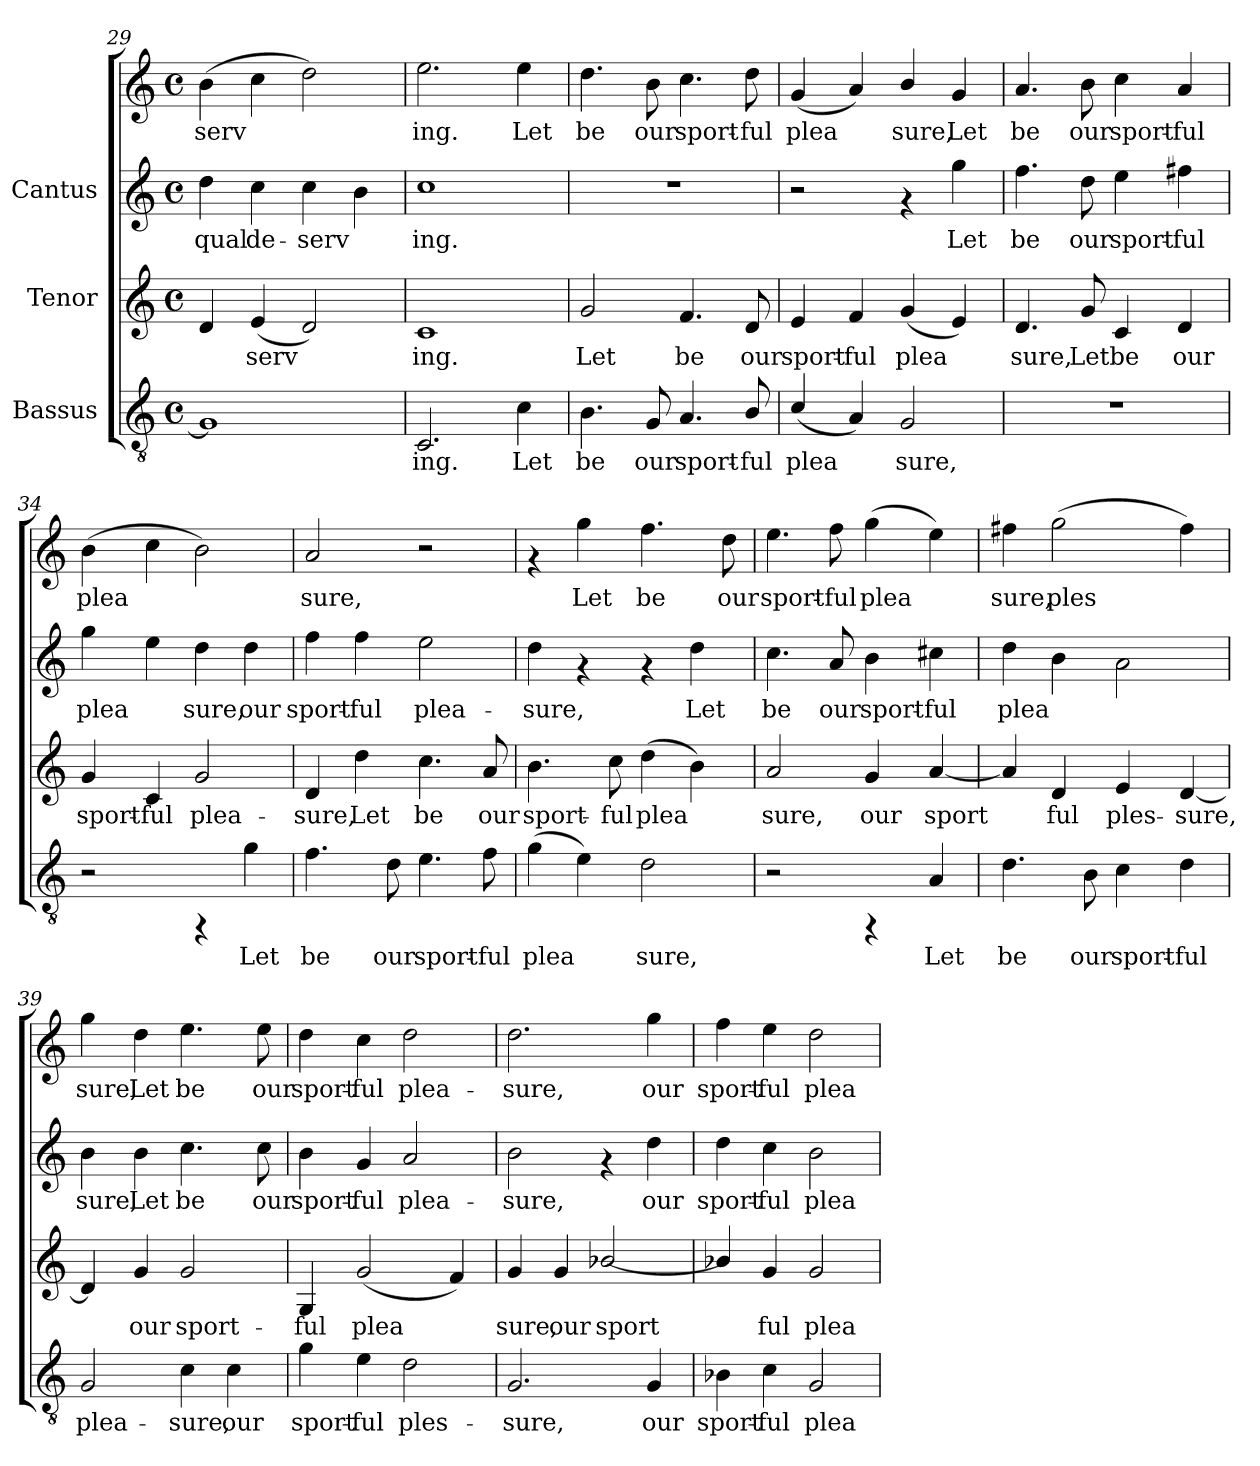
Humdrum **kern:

**kern	**text	**kern	**text	**kern	**text	**kern	**text
*part3	*part3	*part2	*part2	*part1	*part1	*part1	*part1
*staff4	*staff4	*staff3	*staff3	*staff2	*staff2	*staff1	*staff1
*I"Bassus	*	*I"Tenor	*	*I"Cantus	*	*	*
*clefGv2	*	*clefG2	*	*clefG2	*	*clefG2	*
*M4/4	*	*M4/4	*	*M4/4	*	*M4/4	*
*met(c)	*	*met(c)	*	*met(c)	*	*met(c)	*
=29	=29	=29	=29	=29	=29	=29	=29
!	!	!	!LO:LY:b:cj	!	!LO:LY:b:cj	!	!LO:LY:b:cj
1G]	.	4d/	-	4dd\	-qual	(>4b\	-serv-
!	!	!	!LO:LY:b:cj	!	!LO:LY:b:cj	!	!LO:LY:b:cj
.	.	(<4e/	serv-	4cc\	de-	4cc\	--
!	!	!	!LO:LY:b:cj	!	!LO:LY:b:cj	!	!LO:LY:b:cj
.	.	2d/)	--	4cc\	-serv-	2dd\)	--
!	!	!	!	!	!LO:LY:b:cj	!	!
.	.	.	.	4b\	--	.	.
=30	=30	=30	=30	=30	=30	=30	=30
!	!LO:LY:b:cj	!	!LO:LY:b:cj	!	!LO:LY:b:cj	!	!LO:LY:b:cj
2.C/	-ing.	1c	-ing.	1cc	ing.	2.ee\	-ing.
!	!LO:LY:b:cj	!	!	!	!	!	!LO:LY:b:cj
4c\	Let	.	.	.	.	4ee\	Let
!!LO:LB:g=z
=31	=31	=31	=31	=31	=31	=31	=31
!	!LO:LY:b:cj	!	!LO:LY:b:cj	!	!	!	!LO:LY:b:cj
4.B\	be	2g/	Let	1r	.	4.dd\	be
!	!LO:LY:b:cj	!	!	!	!	!	!LO:LY:b:cj
8G/	our	.	.	.	.	8b\	our
!	!LO:LY:b:cj	!	!LO:LY:b:cj	!	!	!	!LO:LY:b:cj
4.A/	sport-	4.f/	be	.	.	4.cc\	sport-
!	!LO:LY:b:cj	!	!LO:LY:b:cj	!	!	!	!LO:LY:b:cj
8B/	-ful	8d/	our	.	.	8dd\	-ful
=32	=32	=32	=32	=32	=32	=32	=32
!	!LO:LY:b:cj	!	!LO:LY:b:cj	!	!	!	!LO:LY:b:cj
(<4c/	plea-	4e/	sport-	2r	.	(<4g/	plea-
!	!LO:LY:b:cj	!	!LO:LY:b:cj	!	!	!	!LO:LY:b:cj
4A/)	-	4f/	-ful	.	.	4a/)	-
!	!LO:LY:b:cj	!	!LO:LY:b:cj	!	!	!	!LO:LY:b:cj
2G/	sure,	(<4g/	plea-	4rf	.	4b/	sure,
!	!	!	!LO:LY:b:cj	!	!LO:LY:b:cj	!	!LO:LY:b:cj
.	.	4e/)	--	4gg\	Let	4g/	Let
=33	=33	=33	=33	=33	=33	=33	=33
!	!	!	!LO:LY:b:cj	!	!LO:LY:b:cj	!	!LO:LY:b:cj
1r	.	4.d/	-sure,	4.ff\	be	4.a/	be
!	!	!	!LO:LY:b:cj	!	!LO:LY:b:cj	!	!LO:LY:b:cj
.	.	8g/	Let	8dd\	our	8b\	our
!	!	!	!LO:LY:b:cj	!	!LO:LY:b:cj	!	!LO:LY:b:cj
.	.	4c/	be	4ee\	sport-	4cc\	sport-
!	!	!	!LO:LY:b:cj	!	!LO:LY:b:cj	!	!LO:LY:b:cj
.	.	4d/	our	4ff#X\	-ful	4a/	-ful
=34	=34	=34	=34	=34	=34	=34	=34
!	!	!	!LO:LY:b:cj	!	!LO:LY:b:cj	!	!LO:LY:b:cj
2r	.	4g/	sport-	4gg\	-plea-	(>4b\	plea-
!	!	!	!LO:LY:b:cj	!	!LO:LY:b:cj	!	!LO:LY:b:cj
.	.	4c/	-ful	4ee\	-	4cc\	--
!	!	!	!LO:LY:b:cj	!	!LO:LY:b:cj	!	!LO:LY:b:cj
4rFF	.	2g/	plea-	4dd\	sure,	2b\)	--
!	!LO:LY:b:cj	!	!	!	!LO:LY:b:cj	!	!
4g\	Let	.	.	4dd\	our	.	.
!!LO:LB:g=z
=35	=35	=35	=35	=35	=35	=35	=35
!	!LO:LY:b:cj	!	!LO:LY:b:cj	!	!LO:LY:b:cj	!	!LO:LY:b:cj
4.f\	be	4d/	-sure,	4ff\	sport-	2a/	sure,
!	!	!	!LO:LY:b:cj	!	!LO:LY:b:cj	!	!
.	.	4dd\	Let	4ff\	-ful	.	.
!	!LO:LY:b:cj	!	!	!	!	!	!
8d\	our	.	.	.	.	.	.
!	!LO:LY:b:cj	!	!LO:LY:b:cj	!	!LO:LY:b:cj	!	!
4.e\	sport-	4.cc\	be	2ee\	plea-	2r	.
!	!LO:LY:b:cj	!	!LO:LY:b:cj	!	!	!	!
8f\	-ful	8a/	our	.	.	.	.
=36	=36	=36	=36	=36	=36	=36	=36
!	!LO:LY:b:cj	!	!LO:LY:b:cj	!	!LO:LY:b:cj	!	!
(>4g\	plea-	4.b\	sport-	4dd\	sure,	4rf	.
!	!LO:LY:b:cj	!	!	!	!	!	!LO:LY:b:cj
4e\)	-	.	.	4rf	.	4gg\	-Let
!	!	!	!LO:LY:b:cj	!	!	!	!
.	.	8cc\	-ful	.	.	.	.
!	!LO:LY:b:cj	!	!LO:LY:b:cj	!	!	!	!LO:LY:b:cj
2d\	sure,	(>4dd\	plea-	4rf	.	4.ff\	be
!	!	!	!LO:LY:b:cj	!	!LO:LY:b:cj	!	!
.	.	4b\)	--	4dd\	Let	.	.
!	!	!	!	!	!	!	!LO:LY:b:cj
.	.	.	.	.	.	8dd\	our
=37	=37	=37	=37	=37	=37	=37	=37
!	!	!	!LO:LY:b:cj	!	!LO:LY:b:cj	!	!LO:LY:b:cj
2r	.	2a/	-sure,	4.cc\	-be	4.ee\	sport-
!	!	!	!	!	!LO:LY:b:cj	!	!LO:LY:b:cj
.	.	.	.	8a/	our	8ff\	-ful
!	!	!	!LO:LY:b:cj	!	!LO:LY:b:cj	!	!LO:LY:b:cj
4rFF	.	4g/	our	4b\	sport-	(>4gg\	plea-
!	!LO:LY:b:cj	!	!LO:LY:b:cj	!	!LO:LY:b:cj	!	!LO:LY:b:cj
4A/	Let	[<4a/	sport-	4cc#X\	-ful	4ee\)	--
=38	=38	=38	=38	=38	=38	=38	=38
!	!LO:LY:b:cj	!	!LO:LY:b:cj	!	!LO:LY:b:cj	!	!LO:LY:b:cj
4.d\	be	4a/]	-	4dd\	-plea-	4ff#X\	sure,
!	!	!	!LO:LY:b:cj	!	!LO:LY:b:cj	!	!LO:LY:b:cj
.	.	4d/	ful	4b\	--	(>2gg\	ples-
!	!LO:LY:b:cj	!	!	!	!	!	!
8B\	our	.	.	.	.	.	.
!	!LO:LY:b:cj	!	!LO:LY:b:cj	!	!LO:LY:b:cj	!	!
4c\	sport-	4e/	ples-	2a\	--	.	.
!	!LO:LY:b:cj	!	!LO:LY:b:cj	!	!	!	!LO:LY:b:cj
4d\	-ful	[<4d/	-sure,	.	.	4ff#\)	--
!!LO:PB:g=z
=39	=39	=39	=39	=39	=39	=39	=39
!	!LO:LY:b:cj	!	!LO:LY:b:cj	!	!LO:LY:b:cj	!	!LO:LY:b:cj
2G/	plea-	4d/]	.	4b\	sure,	4gg\	-sure,
!	!	!	!LO:LY:b:cj	!	!LO:LY:b:cj	!	!LO:LY:b:cj
.	.	4g/	our	4b\	Let	4dd\	Let
!	!LO:LY:b:cj	!	!LO:LY:b:cj	!	!LO:LY:b:cj	!	!LO:LY:b:cj
4c\	-sure,	2g/	sport-	4.cc\	be	4.ee\	be
!	!LO:LY:b:cj	!	!	!	!	!	!
4c\	our	.	.	.	.	.	.
!	!	!	!	!	!LO:LY:b:cj	!	!LO:LY:b:cj
.	.	.	.	8cc\	our	8ee\	our
=40	=40	=40	=40	=40	=40	=40	=40
!	!LO:LY:b:cj	!	!LO:LY:b:cj	!	!LO:LY:b:cj	!	!LO:LY:b:cj
4g\	sport-	4G/	-ful	4b\	-sport-	4dd\	sport-
!	!LO:LY:b:cj	!	!LO:LY:b:cj	!	!LO:LY:b:cj	!	!LO:LY:b:cj
4e\	-ful	(<2g/	plea-	4g/	-ful	4cc\	-ful
!	!LO:LY:b:cj	!	!	!	!LO:LY:b:cj	!	!LO:LY:b:cj
2d\	ples-	.	.	2a/	plea-	2dd\	plea-
!	!	!	!LO:LY:b:cj	!	!	!	!
.	.	4f/)	--	.	.	.	.
=41	=41	=41	=41	=41	=41	=41	=41
!	!LO:LY:b:cj	!	!LO:LY:b:cj	!	!LO:LY:b:cj	!	!LO:LY:b:cj
2.G/	-sure,	4g/	-sure,	2b\	sure,	2.dd\	-sure,
!	!	!	!LO:LY:b:cj	!	!	!	!
.	.	4g/	our	.	.	.	.
!	!	!	!LO:LY:b:cj	!	!	!	!
.	.	[<2b-X/	sport-	4rf	.	.	.
!	!LO:LY:b:cj	!	!	!	!LO:LY:b:cj	!	!LO:LY:b:cj
4G/	our	.	.	4dd\	our	4gg\	our
=42	=42	=42	=42	=42	=42	=42	=42
!	!LO:LY:b:cj	!	!LO:LY:b:cj	!	!LO:LY:b:cj	!	!LO:LY:b:cj
4B-X\	sport-	4b-X/]	-	4dd\	-sport-	4ff\	sport-
!	!LO:LY:b:cj	!	!LO:LY:b:cj	!	!LO:LY:b:cj	!	!LO:LY:b:cj
4c\	-ful	4g/	ful	4cc\	-ful	4ee\	-ful
!	!LO:LY:b:cj	!	!LO:LY:b:cj	!	!LO:LY:b:cj	!	!LO:LY:b:cj
2G/	plea-	2g/	plea-	2b\	plea-	2dd\	plea-
=	=	=	=	=	=	=	=
*-	*-	*-	*-	*-	*-	*-	*-
